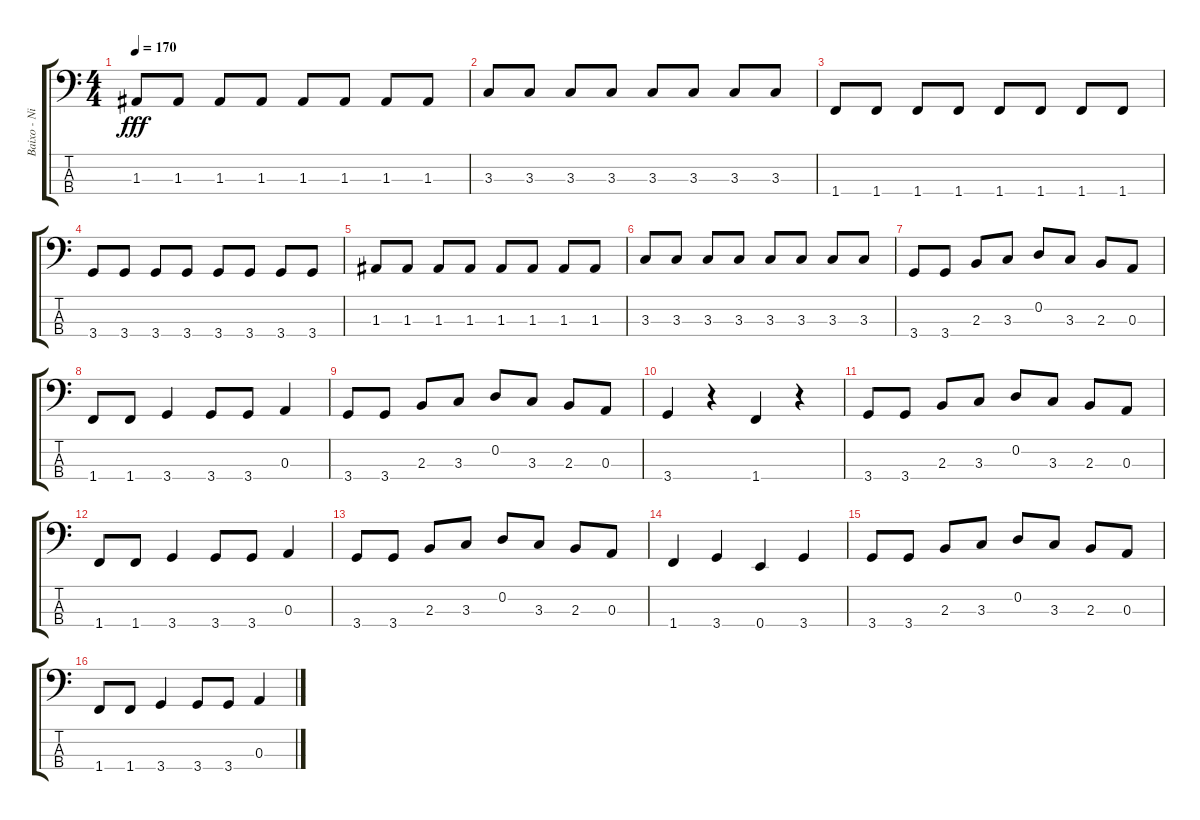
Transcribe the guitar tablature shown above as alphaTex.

\track ("Baixo - Nikola" "Baixo - Ni") {instrument electricbasspick}
\staff {score tabs}
\tuning (G2 D2 A1 E1) {hide}
\ts (4 4)
\tempo 170
\clef f4
\ks c
1.3.8{dy fff} 1.3.8 1.3.8 1.3.8 1.3.8 1.3.8 1.3.8 1.3.8 |
3.3.8 3.3.8 3.3.8 3.3.8 3.3.8 3.3.8 3.3.8 3.3.8 |
1.4.8 1.4.8 1.4.8 1.4.8 1.4.8 1.4.8 1.4.8 1.4.8 |
3.4.8 3.4.8 3.4.8 3.4.8 3.4.8 3.4.8 3.4.8 3.4.8 |
1.3.8 1.3.8 1.3.8 1.3.8 1.3.8 1.3.8 1.3.8 1.3.8 |
3.3.8 3.3.8 3.3.8 3.3.8 3.3.8 3.3.8 3.3.8 3.3.8 |
3.4.8 3.4.8 2.3.8 3.3.8 0.2.8 3.3.8 2.3.8 0.3.8 |
1.4.8 1.4.8 3.4.4 3.4.8 3.4.8 0.3.4 |
3.4.8 3.4.8 2.3.8 3.3.8 0.2.8 3.3.8 2.3.8 0.3.8 |
3.4.4 r.4 1.4.4 r.4 |
3.4.8 3.4.8 2.3.8 3.3.8 0.2.8 3.3.8 2.3.8 0.3.8 |
1.4.8 1.4.8 3.4.4 3.4.8 3.4.8 0.3.4 |
3.4.8 3.4.8 2.3.8 3.3.8 0.2.8 3.3.8 2.3.8 0.3.8 |
1.4.4 3.4.4 0.4.4 3.4.4 |
3.4.8 3.4.8 2.3.8 3.3.8 0.2.8 3.3.8 2.3.8 0.3.8 |
1.4.8 1.4.8 3.4.4 3.4.8 3.4.8 0.3.4
